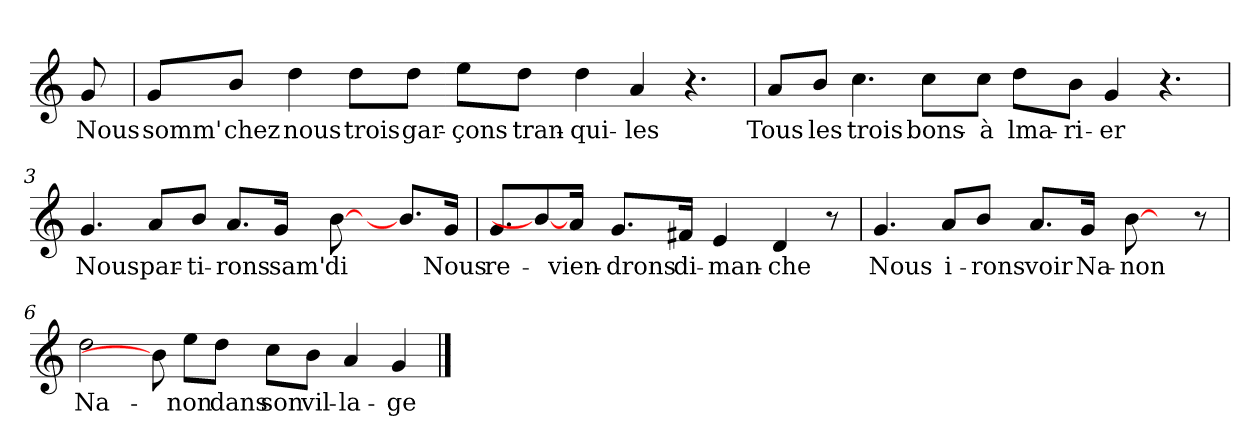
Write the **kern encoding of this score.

**kern	**text
*part1	*part1
*staff1	*staff1
*clefG2	*
*k[]	*
*C:	*
=	=
!	!LO:LY:b
8g/	Nous
=1	=1
!	!LO:LY:b
8g/L	somm'
!	!LO:LY:b
8b/J	chez
!	!LO:LY:b
4dd\	nous
!	!LO:LY:b
8dd\L	trois
!	!LO:LY:b
8dd\J	gar-
!	!LO:LY:b
8ee\L	-çons
!	!LO:LY:b
8dd\J	tran-
!	!LO:LY:b
4dd\	-qui-
!	!LO:LY:b
4a/	-les
4.r	.
=2	=2
!	!LO:LY:b
8a/L	Tous
!	!LO:LY:b
8b/J	les
!	!LO:LY:b
4.cc\	trois
!	!LO:LY:b
8cc\L	bons-
!	!LO:LY:b
8cc\J	-à
!	!LO:LY:b
8dd\L	lma-
!	!LO:LY:b
8b\J	-ri-
!	!LO:LY:b
4g/	-er
4.r	.
!!LO:LB:g=z
=3	=3
!	!LO:LY:b
4.g/	Nous
!	!LO:LY:b
8a/L	par-
!	!LO:LY:b
8b/J	-ti-
!	!LO:LY:b
8.a/L	-rons
!	!LO:LY:b
16g/Jk	sam'
!	!LO:LY:b
[8b\	di
8ryy	.
8.b/L]	.
!	!LO:LY:b
16g/Jk	Nous
=4	=4
!	!LO:LY:b
8.g/L	re-
8b\_	.
!	!LO:LY:b
16a/Jk	-vien-
!	!LO:LY:b
8.g/L	-drons
!	!LO:LY:b
16f#X/Jk	di-
!	!LO:LY:b
4e/	-man-
!	!LO:LY:b
4d/	-che
8r	.
!!LO:LB:g=z
=5	=5
!	!LO:LY:b
4.g/	Nous
!	!LO:LY:b
8a/L	i-
!	!LO:LY:b
8b/J	-rons
!	!LO:LY:b
8.a/L	voir
!	!LO:LY:b
16g/Jk	Na-
!	!LO:LY:b
[8b\	-non
8ryy	.
8r	.
=6	=6
!	!LO:LY:b
2dd\	Na-
8b\]	.
!	!LO:LY:b
8ee\L	-non
!	!LO:LY:b
8dd\J	dans
!	!LO:LY:b
8cc\L	son
!	!LO:LY:b
8b\J	vil-
!	!LO:LY:b
4a/	-la-
!	!LO:LY:b
4g/	-ge
==	==
*-	*-
